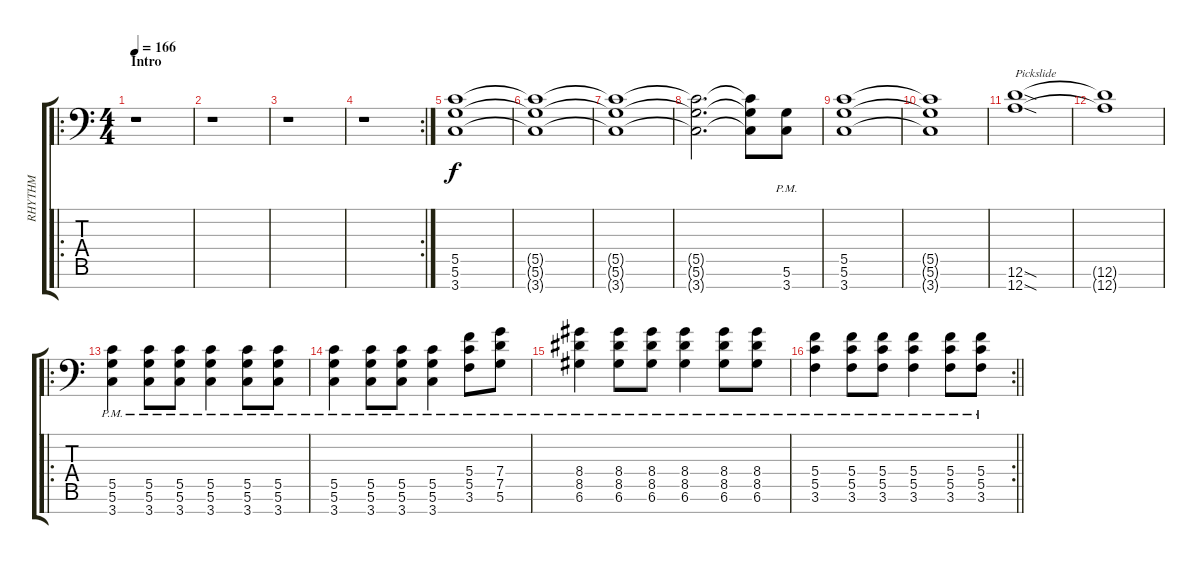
\track ("RHYTHM" "RHYTHM") {instrument distortionguitar}
\staff {score tabs}
\tuning (D4 A3 F3 C3 G2 D2 A1) {hide}
\ro
\ts (4 4)
\section ("" "Intro")
\tempo 166
\clef f4
\ks c
r.1{dy f instrument distortionguitar} |
r.1 |
r.1 |
\rc 2
r.1 |
(5.5 5.6 3.7).1 |
(5.5{t} 5.6{t} 3.7{t}).1 |
(5.5{t} 5.6{t} 3.7{t}).1 |
(5.5{t} 5.6{t} 3.7{t}).2{d} (5.5{t} 5.6{t} 3.7{t}).8 (5.6{pm} 3.7{pm}).8 |
(5.5 5.6 3.7).1 |
(5.5{t} 5.6{t} 3.7{t}).1 |
(12.6{sod} 12.7{sod}).1{txt "Pickslide"} |
(12.6{t} 12.7{t}).1 |
\ro
(5.5{pm} 5.6{pm} 3.7{pm}).4 (5.5{pm} 5.6{pm} 3.7{pm}).8 (5.5{pm} 5.6{pm} 3.7{pm}).8 (5.5{pm} 5.6{pm} 3.7{pm}).4 (5.5{pm} 5.6{pm} 3.7{pm}).8 (5.5{pm} 5.6{pm} 3.7{pm}).8 |
(5.5{pm} 5.6{pm} 3.7{pm}).4 (5.5{pm} 5.6{pm} 3.7{pm}).8 (5.5{pm} 5.6{pm} 3.7{pm}).8 (5.5{pm} 5.6{pm} 3.7{pm}).4 (5.4{pm} 5.5{pm} 3.6{pm}).8 (7.4{pm} 7.5{pm} 5.6).8 |
(8.4{pm} 8.5{pm} 6.6{pm}).4 (8.4{pm} 8.5{pm} 6.6{pm}).8 (8.4{pm} 8.5{pm} 6.6{pm}).8 (8.4{pm} 8.5{pm} 6.6{pm}).4 (8.4{pm} 8.5{pm} 6.6{pm}).8 (8.4{pm} 8.5{pm} 6.6{pm}).8 |
\rc 2
\barLineRight lightlight
(5.4{pm} 5.5{pm} 3.6{pm}).4 (5.4{pm} 5.5{pm} 3.6{pm}).8 (5.4{pm} 5.5{pm} 3.6{pm}).8 (5.4{pm} 5.5{pm} 3.6{pm}).4 (5.4{pm} 5.5{pm} 3.6{pm}).8 (5.4{pm} 5.5{pm} 3.6{pm}).8
